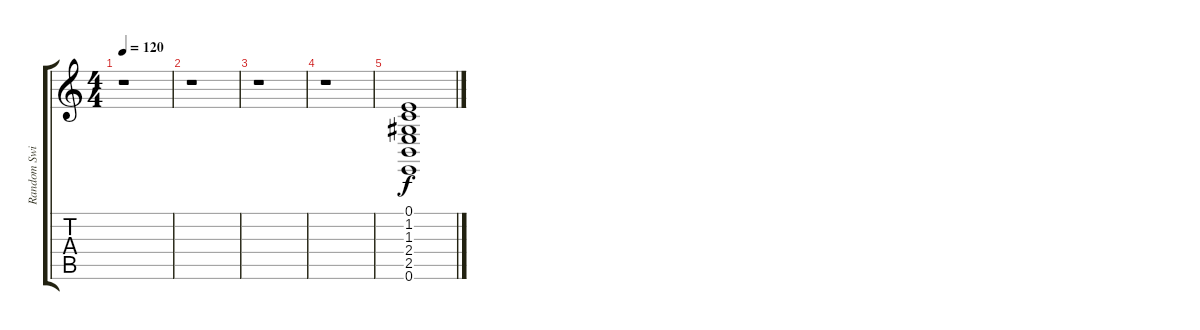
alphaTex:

\track ("Random Swish" "Random Swi") {instrument reversecymbal}
\staff {score tabs}
\tuning (E4 B3 G3 D3 A2 E2) {hide}
\ts (4 4)
\tempo 120
\clef g2
\ks c
r.1{dy f} |
r.1 |
r.1 |
r.1 |
(0.1 1.2 1.3 2.4 2.5 0.6).1
